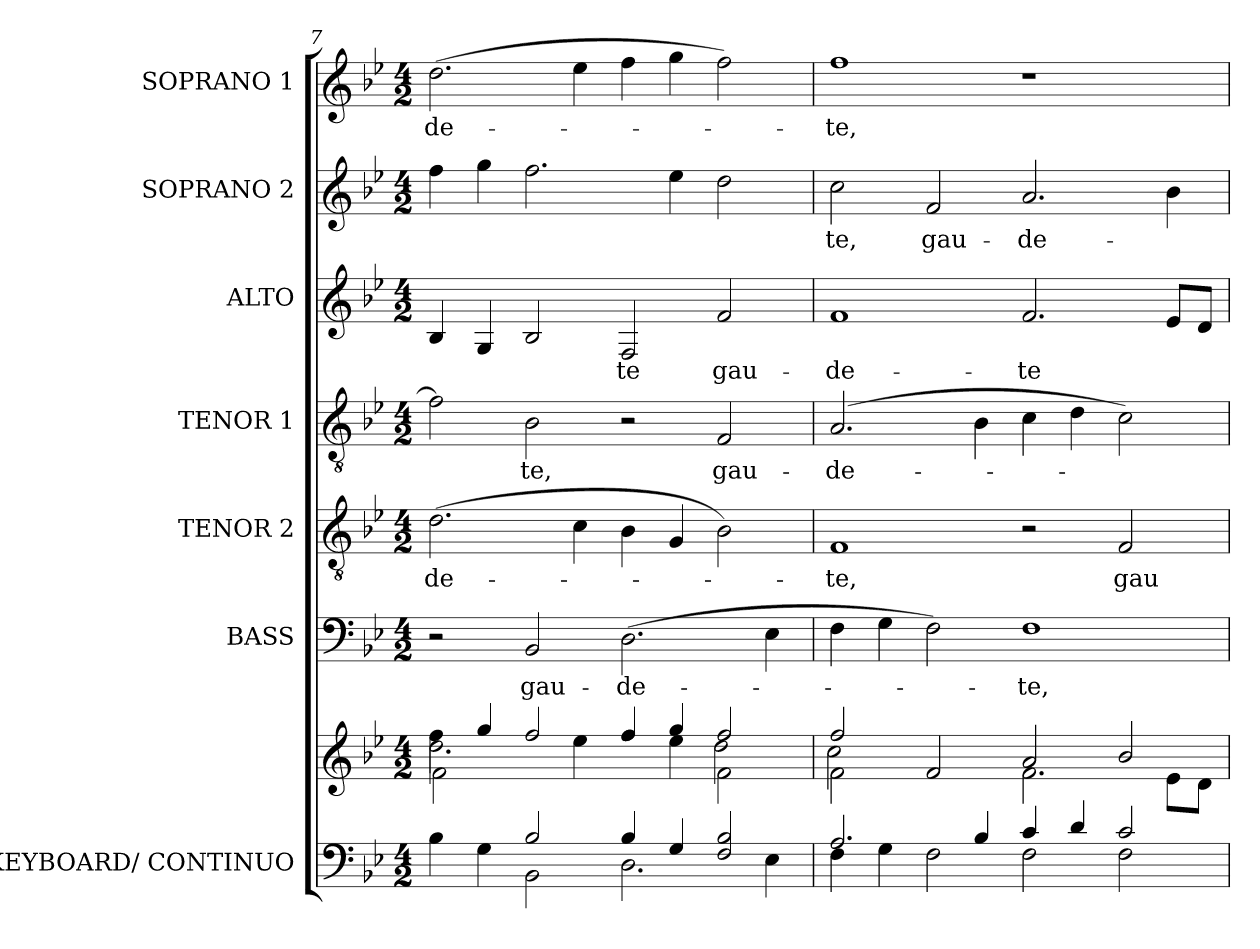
**kern	**kern	**kern	**text	**kern	**text	**kern	**text	**kern	**text	**kern	**text	**kern	**text
*part7	*part7	*part6	*part6	*part5	*part5	*part4	*part4	*part3	*part3	*part2	*part2	*part1	*part1
*staff8	*staff7	*staff6	*staff6	*staff5	*staff5	*staff4	*staff4	*staff3	*staff3	*staff2	*staff2	*staff1	*staff1
*I"KEYBOARD/ CONTINUO	*	*I"BASS	*	*I"TENOR 2	*	*I"TENOR 1	*	*I"ALTO	*	*I"SOPRANO 2	*	*I"SOPRANO 1	*
*I'Kbd.	*	*I'B.	*	*I'T2.	*	*I'T1.	*	*I'A.	*	*I'S2.	*	*I'S1.	*
*clefF4	*clefG2	*clefF4	*	*clefGv2	*	*clefGv2	*	*clefG2	*	*clefG2	*	*clefG2	*
*	*	*	*	*ITrd7c12	*	*ITrd7c12	*	*	*	*	*	*	*
*k[b-e-]	*k[b-e-]	*k[b-e-]	*	*k[b-e-]	*	*k[b-e-]	*	*k[b-e-]	*	*k[b-e-]	*	*k[b-e-]	*
*B-:	*B-:	*B-:	*	*B-:	*	*B-:	*	*B-:	*	*B-:	*	*B-:	*
*M4/2	*M4/2	*M4/2	*	*M4/2	*	*M4/2	*	*M4/2	*	*M4/2	*	*M4/2	*
=7	=7	=7	=7	=7	=7	=7	=7	=7	=7	=7	=7	=7	=7
*^	*^	*	*	*	*	*	*	*	*	*	*	*	*
*	*	*	*^	*	*	*	*	*	*	*	*	*	*	*	*
*	*	*	*	*^	*	*	*	*	*	*	*	*	*	*	*	*
!	!	!	!	!	!	!	!	!	!LO:LY:b:color=#000000	!	!	!	!	!	!	!	!
!	!	!	!	!	!	!	!	!	!	!	!	!	!	!	!	!	!LO:LY:b:color=#000000
4B-i\	2ryy	4ffi\	1ryy	2fi\	2.ddi\	2r	.	(2.Di\	-de-	2Fi\]	.	4B-i/	.	4ffi\	.	(2.ddi\	-de-
4Gi\	.	4ggi/	.	.	.	.	.	.	.	.	.	4Gi/	.	4ggi\	.	.	.
!	!	!	!	!	!	!	!LO:LY:b:color=#000000	!	!	!	!	!	!	!	!	!	!
!	!	!	!	!	!	!	!	!	!	!	!LO:LY:b:color=#000000	!	!	!	!	!	!
2BB-i\	2B-i/	2ffi/	.	2ryy	.	2BB-i/	gau-	.	.	2BB-i\	-te,	2B-i/	.	2.ffi\	.	.	.
.	.	.	.	.	4ee-i\	.	.	4Ci\	.	.	.	.	.	.	.	4ee-i\	.
!	!	!	!	!	!	!	!LO:LY:b:color=#000000	!	!	!	!	!	!	!	!	!	!
!	!	!	!	!	!	!	!	!	!	!	!	!	!LO:LY:b:color=#000000	!	!	!	!
2.Di\	4B-i/	4ffi/	2ryy	1ryy	4ffi/	(2.Di\	-de-	4BB-i\	.	2r	.	2Fi/	-te	.	.	4ffi\	.
.	4Gi/	4ggi/	.	.	4ee-i\	.	.	4GGi/	.	.	.	.	.	4ee-i\	.	4ggi\	.
!	!	!	!	!	!	!	!	!	!	!	!LO:LY:b:color=#000000	!	!	!	!	!	!
!	!	!	!	!	!	!	!	!	!	!	!	!	!LO:LY:b:color=#000000	!	!	!	!
.	2Fi/ 2B-i	2ffi/	2fi\	.	2ddi\	.	.	2BB-i\)	.	2FFi/	gau-	2fi/	gau-	2ddi\	.	2ffi\)	.
4E-i\	.	.	.	.	.	4E-i\	.	.	.	.	.	.	.	.	.	.	.
*	*	*	*	*v	*v	*	*	*	*	*	*	*	*	*	*	*	*
!!LO:PB:g=z
=8	=8	=8	=8	=8	=8	=8	=8	=8	=8	=8	=8	=8	=8	=8	=8	=8
!	!	!	!	!	!	!	!	!LO:LY:b:color=#000000	!	!	!	!	!	!	!	!
!	!	!	!	!	!	!	!	!	!	!LO:LY:b:color=#000000	!	!	!	!	!	!
!	!	!	!	!	!	!	!	!	!	!	!	!LO:LY:b:color=#000000	!	!	!	!
!	!	!	!	!	!	!	!	!	!	!	!	!	!	!LO:LY:b:color=#000000	!	!
!	!	!	!	!	!	!	!	!	!	!	!	!	!	!	!	!LO:LY:b:color=#000000
2.Ai/	4Fi\	2ffi/	2fi\	2cci\	4Fi\	.	1FFi	-te,	(2.AAi/	-de-	1fi	-de-	2cci\	-te,	1ffi	-te,
.	4Gi\	.	.	.	4Gi\	.	.	.	.	.	.	.	.	.	.	.
!	!	!	!	!	!	!	!	!	!	!	!	!	!	!LO:LY:b:color=#000000	!	!
.	2Fi\	2fi/	2ryy	2ryy	2Fi\)	.	.	.	.	.	.	.	2fi/	gau-	.	.
4B-i/	.	.	.	.	.	.	.	.	4BB-i\	.	.	.	.	.	.	.
!	!	!	!	!	!	!LO:LY:b:color=#000000	!	!	!	!	!	!	!	!	!	!
!	!	!	!	!	!	!	!	!	!	!	!	!LO:LY:b:color=#000000	!	!	!	!
!	!	!	!	!	!	!	!	!	!	!	!	!	!	!LO:LY:b:color=#000000	!	!
4ci/	2Fi\	2ai/	2.fi\	1ryy	1Fi	-te,	2r	.	4Ci\	.	2.fi/	-te	2.ai/	-de-	1r	.
4di/	.	.	.	.	.	.	.	.	4Di\	.	.	.	.	.	.	.
!	!	!	!	!	!	!	!	!LO:LY:b:color=#000000	!	!	!	!	!	!	!	!
2ci/	2Fi\	2b-i/	.	.	.	.	2FFi/	gau-	2Ci\)	.	.	.	.	.	.	.
.	.	.	8e-i\L	.	.	.	.	.	.	.	8e-i/L	.	4b-i\	.	.	.
.	.	.	8di\J	.	.	.	.	.	.	.	8di/J	.	.	.	.	.
*v	*v	*	*	*	*	*	*	*	*	*	*	*	*	*	*	*
*	*v	*v	*v	*	*	*	*	*	*	*	*	*	*	*	*
=	=	=	=	=	=	=	=	=	=	=	=	=	=
*-	*-	*-	*-	*-	*-	*-	*-	*-	*-	*-	*-	*-	*-
